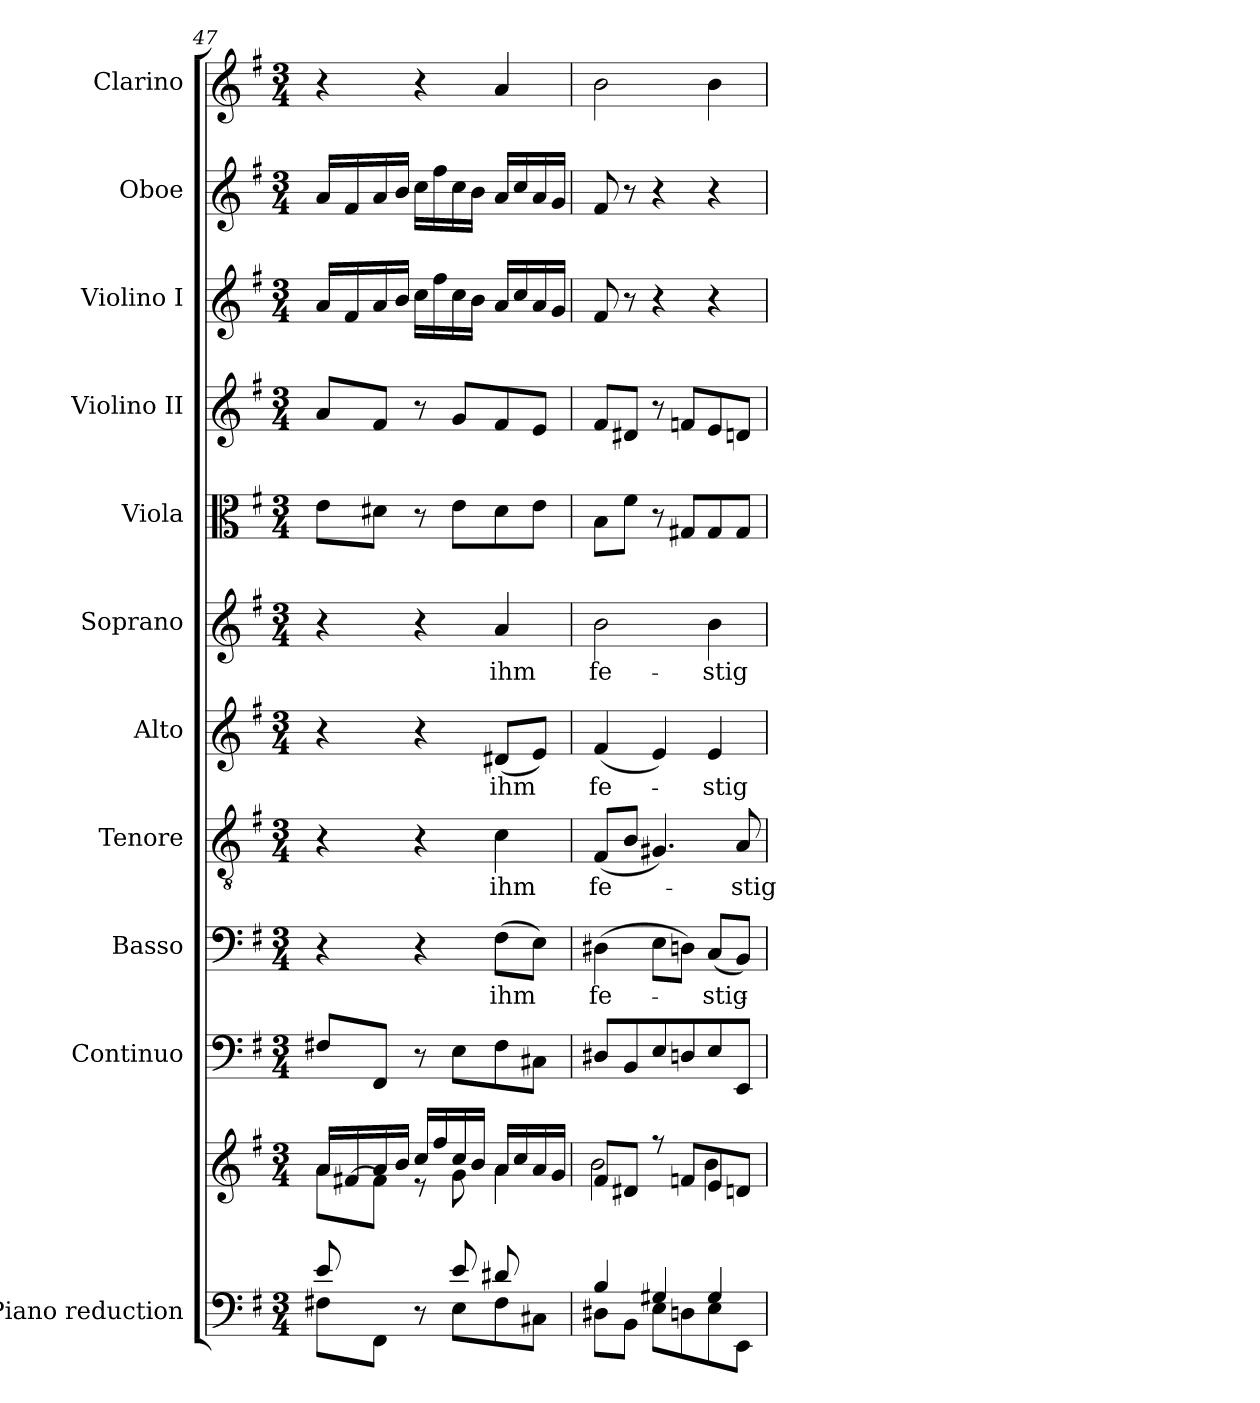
**kern	**kern	**kern	**kern	**text	**kern	**text	**kern	**text	**kern	**text	**kern	**kern	**kern	**kern	**kern
*part11	*part11	*part10	*part9	*part9	*part8	*part8	*part7	*part7	*part6	*part6	*part5	*part4	*part3	*part2	*part1
*staff12	*staff11	*staff10	*staff9	*staff9	*staff8	*staff8	*staff7	*staff7	*staff6	*staff6	*staff5	*staff4	*staff3	*staff2	*staff1
*I"Piano reduction	*	*I"Continuo	*I"Basso	*	*I"Tenore	*	*I"Alto	*	*I"Soprano	*	*I"Viola	*I"Violino II	*I"Violino I	*I"Oboe	*I"Clarino
*I'Pno	*	*	*	*	*	*	*	*	*	*	*	*	*	*I'Ob	*
*clefF4	*clefG2	*clefF4	*clefF4	*	*clefGv2	*	*clefG2	*	*clefG2	*	*clefC3	*clefG2	*clefG2	*clefG2	*clefG2
*k[f#]	*k[f#]	*k[f#]	*k[f#]	*	*k[f#]	*	*k[f#]	*	*k[f#]	*	*k[f#]	*k[f#]	*k[f#]	*k[f#]	*k[f#]
*M3/4	*M3/4	*M3/4	*M3/4	*	*M3/4	*	*M3/4	*	*M3/4	*	*M3/4	*M3/4	*M3/4	*M3/4	*M3/4
=47	=47	=47	=47	=47	=47	=47	=47	=47	=47	=47	=47	=47	=47	=47	=47
*^	*^	*	*	*	*	*	*	*	*	*	*	*	*	*	*
*	*	*	*^	*	*	*	*	*	*	*	*	*	*	*	*	*	*
8e/L	8F#X\L	16a/LL	8a\L	8ryy	8F#X/L	4r	.	4r	.	4r	.	4r	.	8e\L	8a/L	16a/LL	16a/LL	4r
.	.	[16f#X/	.	.	.	.	.	.	.	.	.	.	.	.	.	16f#/	16f#/	.
8ryy	8FF#\J	16a/	8f#\J]	8d#X\J	8FF#/J	.	.	.	.	.	.	.	.	8d#X\J	8f#/J	16a/	16a/	.
.	.	16b/JJ	.	.	.	.	.	.	.	.	.	.	.	.	.	16b/JJ	16b/JJ	.
8r	8ryy	16cc/LL	8r	4.ryy	8r	4r	.	4r	.	4r	.	4r	.	8r	8r	16cc\LL	16cc\LL	4r
.	.	16ff#/	.	.	.	.	.	.	.	.	.	.	.	.	.	16ff#\	16ff#\	.
8e/L	8E\L	16cc/	8g\	.	8E\L	.	.	.	.	.	.	.	.	8e\L	8g/L	16cc\	16cc\	.
.	.	16b/JJ	.	.	.	.	.	.	.	.	.	.	.	.	.	16b\JJ	16b\JJ	.
!	!	!	!	!	!	!	!LO:LY:b	!	!LO:LY:b	!	!LO:LY:b	!	!LO:LY:b	!	!	!	!	!
8d#/	8F#\	16a/LL	4a\	.	8F#\	(>8F#\L	ihm	4c\	ihm	(<8d#X/L	ihm	4a/	ihm	8d#\	8f#/	16a/LL	16a/LL	4a/
.	.	16cc/	.	.	.	.	.	.	.	.	.	.	.	.	.	16cc/	16cc/	.
8ryy	8C#X\J	16a/	.	8e\J	8C#X\J	8E\J)	.	.	.	8e/J)	.	.	.	8e\J	8e/J	16a/	16a/	.
.	.	16g/JJ	.	.	.	.	.	.	.	.	.	.	.	.	.	16g/JJ	16g/JJ	.
*	*	*	*v	*v	*	*	*	*	*	*	*	*	*	*	*	*	*	*
=48	=48	=48	=48	=48	=48	=48	=48	=48	=48	=48	=48	=48	=48	=48	=48	=48	=48
!	!	!	!	!	!	!LO:LY:b	!	!LO:LY:b	!	!LO:LY:b	!	!LO:LY:b	!	!	!	!	!
4B/	8D#X\L	8f#/L	2b\	8D#X/L	(>4D#X\	fe-	(<8F#/L	fe-	(<4f#/	fe-	2b\	fe-	8B\L	8f#/L	8f#/	8f#/	2b\
.	8BB\J	8d#X/J	.	8BB/	.	.	8B/J	.	.	.	.	.	8f#\J	8d#X/J	8r	8r	.
4G#X/	8E\L	8r	.	8E/	8E\L	.	4.G#X/)	.	4e/)	.	.	.	8r	8r	4r	4r	.
.	8Dn\	8fn/L	.	8Dn/	8Dn\J)	.	.	.	.	.	.	.	8G#X/L	8fn/L	.	.	.
!	!	!	!	!	!	!LO:LY:b	!	!	!	!LO:LY:b	!	!LO:LY:b	!	!	!	!	!
4G#/	8E\	8e/	4b\	8E/	(<8C/L	-stig-	.	.	4e/	-stig-	4b\	-stig-	8G#/	8e/	4r	4r	4b\
!	!	!	!	!	!	!	!	!LO:LY:b	!	!	!	!	!	!	!	!	!
.	8EE\J	8dn/J	.	8EE/J	8BB/J)	.	8A/	-stig-	.	.	.	.	8G#/J	8dn/J	.	.	.
*v	*v	*	*	*	*	*	*	*	*	*	*	*	*	*	*	*	*
*	*v	*v	*	*	*	*	*	*	*	*	*	*	*	*	*	*
=	=	=	=	=	=	=	=	=	=	=	=	=	=	=	=
*-	*-	*-	*-	*-	*-	*-	*-	*-	*-	*-	*-	*-	*-	*-	*-
